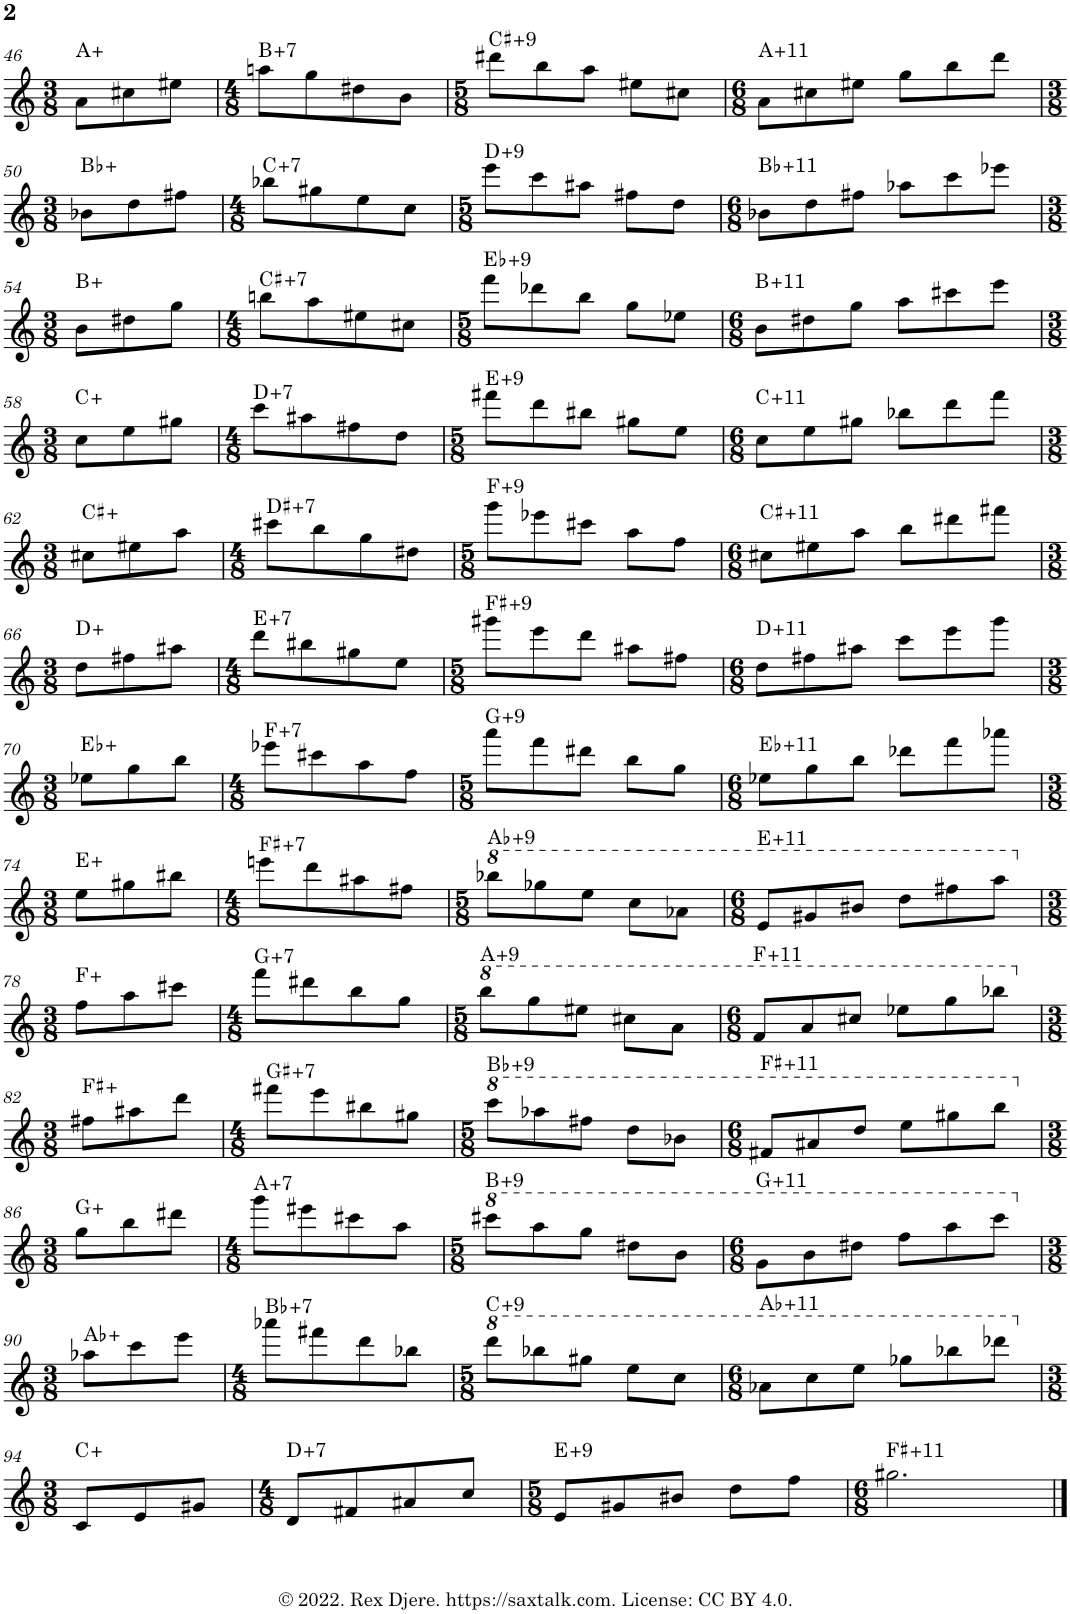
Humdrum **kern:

**kern	**harte
*part1	*part1
*staff1	*
*I"Alto Saxophone	*
*I'A. Sax.	*
!!LO:PB:g=z
*clefG2	*
*Trd5c9	*
*k[]	*
*M3/8	*
=46	=46
8a\L	A:aug
8cc#X\	.
8ee#X\J	.
=47	=47
*M4/8	*
!	!LO:H:kt=7
8aan\L	B:aug(b7)
8gg\	.
8dd#X\	.
8b\J	.
=48	=48
*M5/8	*
!	!LO:H:kt=7
8ddd#X\L	C#:aug(b7,9)
8bb\	.
8aa\J	.
8ee#X\L	.
8cc#X\J	.
=49	=49
*M6/8	*
!	!LO:H:kt=7
8a\L	A:aug(b7,9,11)
8cc#X\	.
8ee#X\J	.
8gg\L	.
8bb\	.
8ddd\J	.
!!LO:LB:g=z
=50	=50
*M3/8	*
8b-X\L	Bb:aug
8dd\	.
8ff#X\J	.
=51	=51
*M4/8	*
!	!LO:H:kt=7
8bb-X\L	C:aug(b7)
8gg#X\	.
8ee\	.
8cc\J	.
=52	=52
*M5/8	*
!	!LO:H:kt=7
8eee\L	D:aug(b7,9)
8ccc\	.
8aa#X\J	.
8ff#X\L	.
8dd\J	.
=53	=53
*M6/8	*
!	!LO:H:kt=7
8b-X\L	Bb:aug(b7,9,11)
8dd\	.
8ff#X\J	.
8aa-X\L	.
8ccc\	.
8eee-X\J	.
!!LO:LB:g=z
=54	=54
*M3/8	*
8b\L	B:aug
8dd#X\	.
8gg\J	.
=55	=55
*M4/8	*
!	!LO:H:kt=7
8bbn\L	C#:aug(b7)
8aa\	.
8ee#X\	.
8cc#X\J	.
=56	=56
*M5/8	*
!	!LO:H:kt=7
8fff\L	Eb:aug(b7,9)
8ddd-X\	.
8bb\J	.
8gg\L	.
8ee-X\J	.
=57	=57
*M6/8	*
!	!LO:H:kt=7
8b\L	B:aug(b7,9,11)
8dd#X\	.
8gg\J	.
8aa\L	.
8ccc#X\	.
8eee\J	.
!!LO:LB:g=z
=58	=58
*M3/8	*
8cc\L	C:aug
8ee\	.
8gg#X\J	.
=59	=59
*M4/8	*
!	!LO:H:kt=7
8ccc\L	D:aug(b7)
8aa#X\	.
8ff#X\	.
8dd\J	.
=60	=60
*M5/8	*
!	!LO:H:kt=7
8fff#X\L	E:aug(b7,9)
8ddd\	.
8bb#X\J	.
8gg#X\L	.
8ee\J	.
=61	=61
*M6/8	*
!	!LO:H:kt=7
8cc\L	C:aug(b7,9,11)
8ee\	.
8gg#X\J	.
8bb-X\L	.
8ddd\	.
8fff\J	.
!!LO:LB:g=z
=62	=62
*M3/8	*
8cc#X\L	C#:aug
8ee#X\	.
8aa\J	.
=63	=63
*M4/8	*
!	!LO:H:kt=7
8ccc#X\L	D#:aug(b7)
8bb\	.
8gg\	.
8dd#X\J	.
=64	=64
*M5/8	*
!	!LO:H:kt=7
8ggg\L	F:aug(b7,9)
8eee-X\	.
8ccc#X\J	.
8aa\L	.
8ff\J	.
=65	=65
*M6/8	*
!	!LO:H:kt=7
8cc#X\L	C#:aug(b7,9,11)
8ee#X\	.
8aa\J	.
8bb\L	.
8ddd#X\	.
8fff#X\J	.
!!LO:LB:g=z
=66	=66
*M3/8	*
8dd\L	D:aug
8ff#X\	.
8aa#X\J	.
=67	=67
*M4/8	*
!	!LO:H:kt=7
8ddd\L	E:aug(b7)
8bb#X\	.
8gg#X\	.
8ee\J	.
=68	=68
*M5/8	*
!	!LO:H:kt=7
8ggg#X\L	F#:aug(b7,9)
8eee\	.
8ddd\J	.
8aa#X\L	.
8ff#X\J	.
=69	=69
*M6/8	*
!	!LO:H:kt=7
8dd\L	D:aug(b7,9,11)
8ff#X\	.
8aa#X\J	.
8ccc\L	.
8eee\	.
8ggg\J	.
!!LO:LB:g=z
=70	=70
*M3/8	*
8ee-X\L	Eb:aug
8gg\	.
8bb\J	.
=71	=71
*M4/8	*
!	!LO:H:kt=7
8eee-X\L	F:aug(b7)
8ccc#X\	.
8aa\	.
8ff\J	.
=72	=72
*M5/8	*
!	!LO:H:kt=7
8aaa\L	G:aug(b7,9)
8fff\	.
8ddd#X\J	.
8bb\L	.
8gg\J	.
=73	=73
*M6/8	*
!	!LO:H:kt=7
8ee-X\L	Eb:aug(b7,9,11)
8gg\	.
8bb\J	.
8ddd-X\L	.
8fff\	.
8aaa-X\J	.
!!LO:LB:g=z
=74	=74
*M3/8	*
8ee\L	E:aug
8gg#X\	.
8bb#X\J	.
=75	=75
*M4/8	*
!	!LO:H:kt=7
8eeen\L	F#:aug(b7)
8ddd\	.
8aa#X\	.
8ff#X\J	.
=76	=76
*M5/8	*
*8va	*
!	!LO:H:kt=7
8bbb-X\L	Ab:aug(b7,9)
8ggg-X\	.
8eee\J	.
8ccc\L	.
8aa-X\J	.
=77	=77
*M6/8	*
!	!LO:H:kt=7
8ee/L	E:aug(b7,9,11)
8gg#X/	.
8bb#X/J	.
8ddd\L	.
8fff#X\	.
8aaa\J	.
!!LO:LB:g=z
=78	=78
*M3/8	*
*X8va	*
8ff\L	F:aug
8aa\	.
8ccc#X\J	.
=79	=79
*M4/8	*
!	!LO:H:kt=7
8fff\L	G:aug(b7)
8ddd#X\	.
8bb\	.
8gg\J	.
=80	=80
*M5/8	*
*8va	*
!	!LO:H:kt=7
8bbb\L	A:aug(b7,9)
8ggg\	.
8eee#X\J	.
8ccc#X\L	.
8aa\J	.
=81	=81
*M6/8	*
!	!LO:H:kt=7
8ff/L	F:aug(b7,9,11)
8aa/	.
8ccc#X/J	.
8eee-X\L	.
8ggg\	.
8bbb-X\J	.
!!LO:LB:g=z
=82	=82
*M3/8	*
*X8va	*
8ff#X\L	F#:aug
8aa#X\	.
8ddd\J	.
=83	=83
*M4/8	*
!	!LO:H:kt=7
8fff#X\L	G#:aug(b7)
8eee\	.
8bb#X\	.
8gg#X\J	.
=84	=84
*M5/8	*
*8va	*
!	!LO:H:kt=7
8cccc\L	Bb:aug(b7,9)
8aaa-X\	.
8fff#X\J	.
8ddd\L	.
8bb-X\J	.
=85	=85
*M6/8	*
!	!LO:H:kt=7
8ff#X/L	F#:aug(b7,9,11)
8aa#X/	.
8ddd/J	.
8eee\L	.
8ggg#X\	.
8bbb\J	.
!!LO:LB:g=z
=86	=86
*M3/8	*
*X8va	*
8gg\L	G:aug
8bb\	.
8ddd#X\J	.
=87	=87
*M4/8	*
!	!LO:H:kt=7
8ggg\L	A:aug(b7)
8eee#X\	.
8ccc#X\	.
8aa\J	.
=88	=88
*M5/8	*
*8va	*
!	!LO:H:kt=7
8cccc#X\L	B:aug(b7,9)
8aaa\	.
8ggg\J	.
8ddd#X\L	.
8bb\J	.
=89	=89
*M6/8	*
!	!LO:H:kt=7
8gg\L	G:aug(b7,9,11)
8bb\	.
8ddd#X\J	.
8fff\L	.
8aaa\	.
8cccc\J	.
!!LO:LB:g=z
=90	=90
*M3/8	*
*X8va	*
8aa-X\L	Ab:aug
8ccc\	.
8eee\J	.
=91	=91
*M4/8	*
!	!LO:H:kt=7
8aaa-X\L	Bb:aug(b7)
8fff#X\	.
8ddd\	.
8bb-X\J	.
=92	=92
*M5/8	*
*8va	*
!	!LO:H:kt=7
8dddd\L	C:aug(b7,9)
8bbb-X\	.
8ggg#X\J	.
8eee\L	.
8ccc\J	.
=93	=93
*M6/8	*
!	!LO:H:kt=7
8aa-X\L	Ab:aug(b7,9,11)
8ccc\	.
8eee\J	.
8ggg-X\L	.
8bbb-X\	.
8dddd-X\J	.
!!LO:LB:g=z
=94	=94
*M3/8	*
*X8va	*
8c/L	C:aug
8e/	.
8g#X/J	.
=95	=95
*M4/8	*
!	!LO:H:kt=7
8d/L	D:aug(b7)
8f#X/	.
8a#X/	.
8cc/J	.
=96	=96
*M5/8	*
!	!LO:H:kt=7
8e/L	E:aug(b7,9)
8g#X/	.
8b#X/J	.
8dd\L	.
8ff\J	.
=97	=97
*M6/8	*
!	!LO:H:kt=7
2.gg#X\	F#:aug(b7,9,11)
==	==
*-	*-
